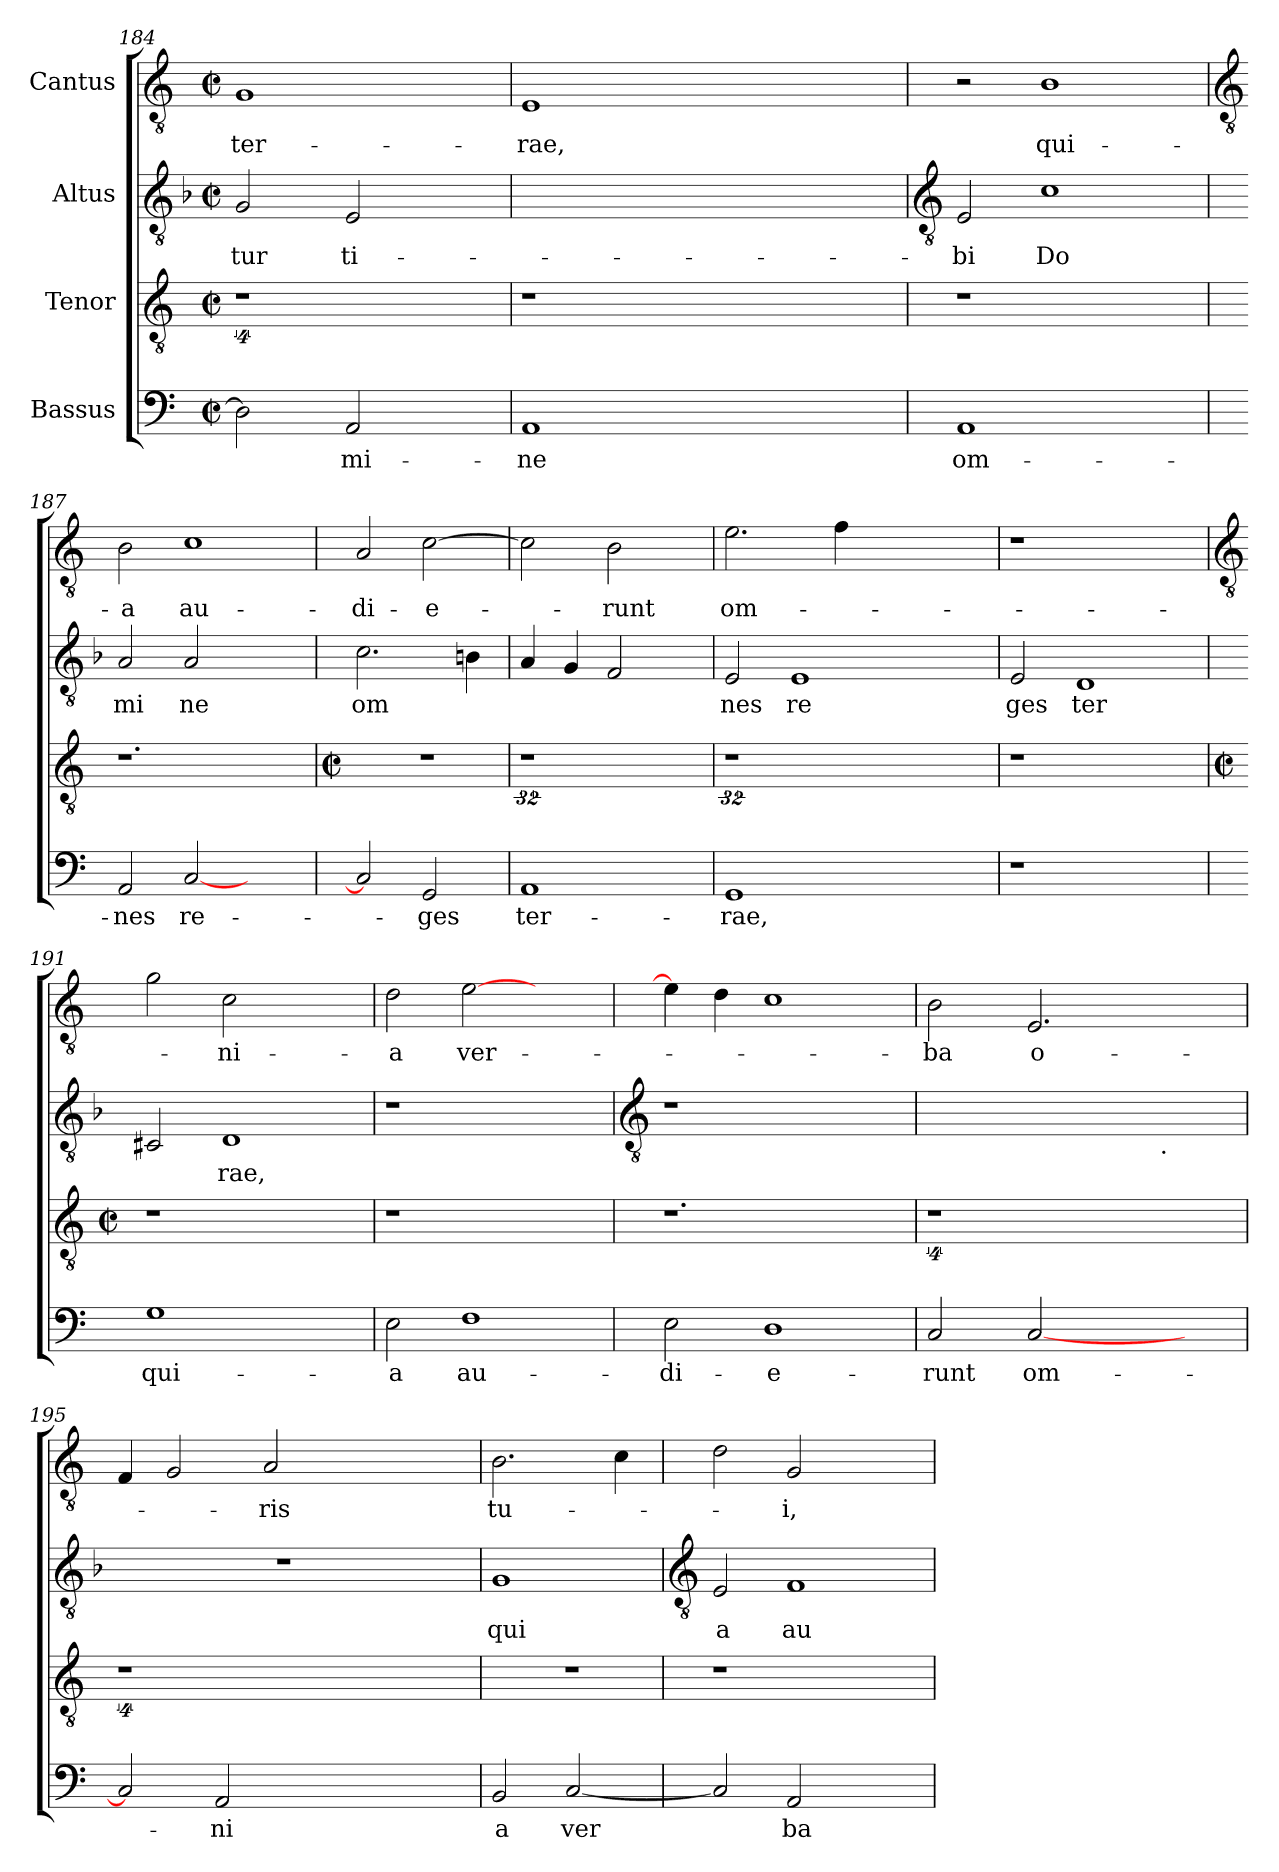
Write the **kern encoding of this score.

**kern	**text	**kern	**kern	**text	**kern	**text
*part4	*part4	*part3	*part2	*part2	*part1	*part1
*staff4	*staff4	*staff3	*staff2	*staff2	*staff1	*staff1
*I"Bassus	*	*I"Tenor	*I"Altus	*	*I"Cantus	*
*clefF4	*	*clefGv2	*clefGv2	*	*clefGv2	*
*k[]	*	*k[]	*k[b-]	*	*k[]	*
*C:	*	*C:	*F:	*	*C:	*
*M2/2	*	*M2/2	*M2/2	*	*M2/2	*
*met(c|)	*	*met(c|)	*met(c|)	*	*met(c|)	*
=184	=184	=184	=184	=184	=184	=184
!	!	!	!	!LO:LY:b	!	!LO:LY:b
*	*	*	*^	*	*	*
2D\]	.	4%5r	2G/	4ryy	-tur	1G	ter-
.	.	.	.	4ryy	.	.	.
!	!LO:LY:b	!	!	!	!LO:LY:b	!	!
2AA/	-mi-	.	2E/	4ryy	ti-	.	.
.	.	.	.	4ryy	.	.	.
4ryy	.	.	4ryy	4ryy	.	4ryy	.
=185	=185	=185	=185	=185	=185	=185	=185
!	!LO:LY:b	!	!	!	!	!	!LO:LY:b
*	*	*	*v	*v	*	*	*
1AA	-ne	1r	4ryy	.	1E	-rae,
.	.	.	4ryy	.	.	.
.	.	.	4ryy	.	.	.
.	.	.	4ryy	.	.	.
2.ryy	.	2.ryy	4ryy	.	2.ryy	.
.	.	.	4ryy	.	.	.
.	.	.	4ryy	.	.	.
!!LO:LB:g=z
=186	=186	=186	=186	=186	=186	=186
*	*	*	*clefGv2	*	*	*
!	!LO:LY:b	!	!	!LO:LY:b	!	!
1AA	om-	1r	2E/	-bi	2r	.
!	!	!	!	!LO:LY:b	!	!LO:LY:b
.	.	.	1c	Do	1B	qui-
2ryy	.	2ryy	.	.	.	.
!!LO:LB:g=z
=187	=187	=187	=187	=187	=187	=187
*	*	*	*	*	*clefGv2	*
!	!LO:LY:b	!	!	!LO:LY:b	!	!LO:LY:b
2AA/	-nes	1.r	2A/	mi	2B\	-a
!	!LO:LY:b	!	!	!LO:LY:b	!	!LO:LY:b
[2C/	re-	.	2A/	ne	1c	au-
2ryy	.	.	2ryy	.	.	.
!!LO:LB:g=z
=188A	=188A	=188A	=188A	=188A	=188A	=188A
*	*	*M2/2	*	*	*	*
*	*	*met(c|)	*	*	*	*
!	!	!	!	!LO:LY:b	!	!LO:LY:b
2C/]	.	1r	2.c\	om	2A/	-di-
!	!LO:LY:b	!	!	!	!	!LO:LY:b
2GG/	-ges	.	.	.	[2c\	-e-
.	.	.	4Bn\	.	.	.
=189A	=189A	=189A	=189A	=189A	=189A	=189A
!	!LO:LY:b	!	!	!	!	!
1AA	ter-	32%39r	4A/	.	2c\]	.
.	.	.	4G/	.	.	.
!	!	!	!	!	!	!LO:LY:b
.	.	.	2F/	.	2B\	-runt
8..ryy	.	.	8..ryy	.	8..ryy	.
=189B	=189B	=189B	=189B	=189B	=189B	=189B
!	!LO:LY:b	!	!	!LO:LY:b	!	!LO:LY:b
1GG	-rae,	32%57r	2E/	nes	2.e\	om-
!	!	!	!	!LO:LY:b	!	!
.	.	.	1E	re	.	.
.	.	.	.	.	4f\	.
2ryy	.	.	.	.	2ryy	.
4ryy	.	.	4ryy	.	4ryy	.
32ryy	.	.	32ryy	.	32ryy	.
=190	=190	=190	=190	=190	=190	=190
!	!	!	!	!LO:LY:b	!	!
1r	.	1r	2E/	ges	1r	.
!	!	!	!	!LO:LY:b	!	!
.	.	.	1D	ter	.	.
2ryy	.	2ryy	.	.	2ryy	.
!!LO:LB:g=z
=191	=191	=191	=191	=191	=191	=191
*	*	*	*	*	*clefGv2	*
*	*	*M2/2	*	*	*	*
*	*	*met(c|)	*	*	*	*
!	!LO:LY:b	!	!	!	!	!
1G	qui-	1r	2C#X/	.	2g\	.
!	!	!	!	!LO:LY:b	!	!LO:LY:b
.	.	.	1D	rae,	2c\	-ni-
2ryy	.	2ryy	.	.	2ryy	.
=192	=192	=192	=192	=192	=192	=192
!	!LO:LY:b	!	!	!	!	!LO:LY:b
2E\	-a	1r	1r	.	2d\	-a
!	!LO:LY:b	!	!	!	!	!LO:LY:b
1F	au-	.	.	.	[2e\	ver-
.	.	2ryy	2ryy	.	2ryy	.
!!LO:LB:g=z
=193	=193	=193	=193	=193	=193	=193
*	*	*	*clefGv2	*	*	*
!	!LO:LY:b	!	!	!	!	!
2E\	-di-	1.r	1r	.	4e\]	.
.	.	.	.	.	4d\	.
!	!LO:LY:b	!	!	!	!	!
1D	-e-	.	.	.	1c	.
.	.	.	2ryy	.	.	.
=194	=194	=194	=194	=194	=194	=194
!	!LO:LY:b	!	!	!	!	!LO:LY:b
2C/	-runt	4%5r	4ryy	.	2B\	-ba
.	.	.	4ryy	.	.	.
!	!LO:LY:b	!	!	!	!	!LO:LY:b
[2C/	om-	.	4ryy	.	2.E/	o-
.	.	.	32ryy	.	.	.
.	.	.	32ryy	.	.	.
.	.	.	32ryy	.	.	.
.	.	.	32ryy	.	.	.
.	.	.	32ryy	.	.	.
.	.	.	32ryy	.	.	.
!	!	!	!LO:TX:b:t=.	!	!	!
.	.	.	32ryy	.	.	.
.	.	.	4ryy	.	.	.
4ryy	.	.	.	.	.	.
.	.	.	32ryy	.	.	.
!!LO:LB:g=z
=195	=195	=195	=195	=195	=195	=195
2C/]	.	4%5r	4ryy	.	4F/	.
.	.	.	4ryy	.	2G/	.
!	!LO:LY:b	!	!	!	!	!
2AA/	-ni	.	4ryy	.	.	.
!	!	!	!	!	!	!LO:LY:b
.	.	.	32ryy	.	2A/	-ris
.	.	.	1r	.	.	.
2ryy	.	.	.	.	.	.
.	.	2ryy	.	.	2ryy	.
4ryy	.	.	.	.	.	.
32ryy	.	32ryy	.	.	32ryy	.
=196	=196	=196	=196	=196	=196	=196
!	!LO:LY:b	!	!	!LO:LY:b	!	!LO:LY:b
2BB/	a	1r	1G	qui	2.B\	tu-
!	!LO:LY:b	!	!	!	!	!
[2C/	ver	.	.	.	.	.
.	.	.	.	.	4c\	.
!!LO:LB:g=z
=197	=197	=197	=197	=197	=197	=197
*	*	*	*clefGv2	*	*	*
!	!	!	!	!LO:LY:b	!	!
2C/]	.	1r	2E/	a	2d\	.
!	!LO:LY:b	!	!	!LO:LY:b	!	!LO:LY:b
2AA/	ba	.	1F	au-	2G/	-i,
2ryy	.	2ryy	.	.	2ryy	.
=	=	=	=	=	=	=
*-	*-	*-	*-	*-	*-	*-
